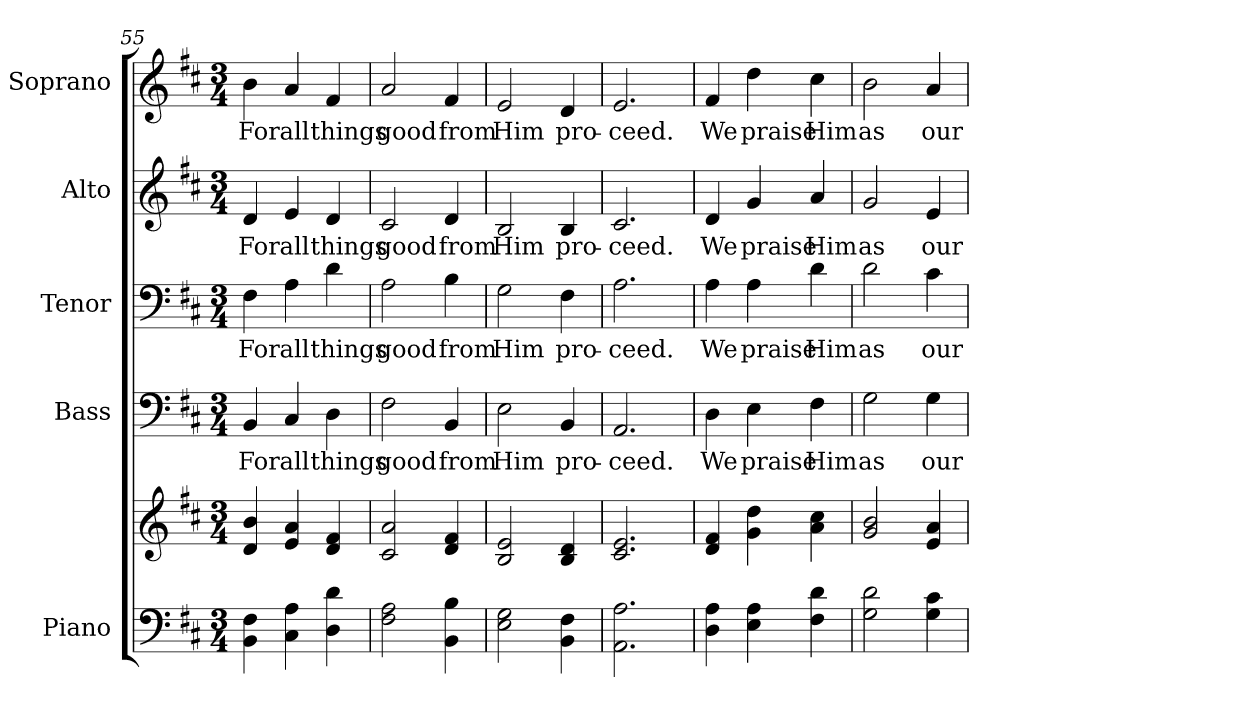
**kern	**kern	**kern	**text	**kern	**text	**kern	**text	**kern	**text
*part5	*part5	*part4	*part4	*part3	*part3	*part2	*part2	*part1	*part1
*staff6	*staff5	*staff4	*staff4	*staff3	*staff3	*staff2	*staff2	*staff1	*staff1
*I"Piano	*	*I"Bass	*	*I"Tenor	*	*I"Alto	*	*I"Soprano	*
*I'Pno.	*	*I'B.	*	*I'T.	*	*I'A.	*	*I'S.	*
!!LO:PB:g=z
*clefF4	*clefG2	*clefF4	*	*clefF4	*	*clefG2	*	*clefG2	*
*k[f#c#]	*k[f#c#]	*k[f#c#]	*	*k[f#c#]	*	*k[f#c#]	*	*k[f#c#]	*
*D:	*D:	*D:	*	*D:	*	*D:	*	*D:	*
*M3/4	*M3/4	*M3/4	*	*M3/4	*	*M3/4	*	*M3/4	*
=55	=55	=55	=55	=55	=55	=55	=55	=55	=55
!	!	!	!LO:LY:b:color=#000000	!	!	!	!	!	!
!	!	!	!	!	!LO:LY:b:color=#000000	!	!	!	!
!	!	!	!	!	!	!	!LO:LY:b:color=#000000	!	!
!	!	!	!	!	!	!	!	!	!LO:LY:b:color=#000000
4BBi\ 4F#i	4di/ 4bi	4BBi/	For	4F#i\	For	4di/	For	4bi\	For
!	!	!	!LO:LY:b:color=#000000	!	!	!	!	!	!
!	!	!	!	!	!LO:LY:b:color=#000000	!	!	!	!
!	!	!	!	!	!	!	!LO:LY:b:color=#000000	!	!
!	!	!	!	!	!	!	!	!	!LO:LY:b:color=#000000
4C#i\ 4Ai	4ei/ 4ai	4C#i/	all	4Ai\	all	4ei/	all	4ai/	all
!	!	!	!LO:LY:b:color=#000000	!	!	!	!	!	!
!	!	!	!	!	!LO:LY:b:color=#000000	!	!	!	!
!	!	!	!	!	!	!	!LO:LY:b:color=#000000	!	!
!	!	!	!	!	!	!	!	!	!LO:LY:b:color=#000000
4Di\ 4di	4di/ 4f#i	4Di\	things	4di\	things	4di/	things	4f#i/	things
=56	=56	=56	=56	=56	=56	=56	=56	=56	=56
!	!	!	!LO:LY:b:color=#000000	!	!	!	!	!	!
!	!	!	!	!	!LO:LY:b:color=#000000	!	!	!	!
!	!	!	!	!	!	!	!LO:LY:b:color=#000000	!	!
!	!	!	!	!	!	!	!	!	!LO:LY:b:color=#000000
2F#i\ 2Ai	2c#i/ 2ai	2F#i\	good	2Ai\	good	2c#i/	good	2ai/	good
!	!	!	!LO:LY:b:color=#000000	!	!	!	!	!	!
!	!	!	!	!	!LO:LY:b:color=#000000	!	!	!	!
!	!	!	!	!	!	!	!LO:LY:b:color=#000000	!	!
!	!	!	!	!	!	!	!	!	!LO:LY:b:color=#000000
4BBi\ 4Bi	4di/ 4f#i	4BBi/	from	4Bi\	from	4di/	from	4f#i/	from
=57	=57	=57	=57	=57	=57	=57	=57	=57	=57
!	!	!	!LO:LY:b:color=#000000	!	!	!	!	!	!
!	!	!	!	!	!LO:LY:b:color=#000000	!	!	!	!
!	!	!	!	!	!	!	!LO:LY:b:color=#000000	!	!
!	!	!	!	!	!	!	!	!	!LO:LY:b:color=#000000
2Ei\ 2Gi	2Bi/ 2ei	2Ei\	Him	2Gi\	Him	2Bi/	Him	2ei/	Him
!	!	!	!LO:LY:b:color=#000000	!	!	!	!	!	!
!	!	!	!	!	!LO:LY:b:color=#000000	!	!	!	!
!	!	!	!	!	!	!	!LO:LY:b:color=#000000	!	!
!	!	!	!	!	!	!	!	!	!LO:LY:b:color=#000000
4BBi\ 4F#i	4Bi/ 4di	4BBi/	pro-	4F#i\	pro-	4Bi/	pro-	4di/	pro-
!!LO:PB:g=z
=58	=58	=58	=58	=58	=58	=58	=58	=58	=58
!	!	!	!LO:LY:b:color=#000000	!	!	!	!	!	!
!	!	!	!	!	!LO:LY:b:color=#000000	!	!	!	!
!	!	!	!	!	!	!	!LO:LY:b:color=#000000	!	!
!	!	!	!	!	!	!	!	!	!LO:LY:b:color=#000000
2.AAi\ 2.Ai	2.c#i/ 2.ei	2.AAi/	-ceed.	2.Ai\	-ceed.	2.c#i/	-ceed.	2.ei/	-ceed.
=59	=59	=59	=59	=59	=59	=59	=59	=59	=59
!	!	!	!LO:LY:b:color=#000000	!	!	!	!	!	!
!	!	!	!	!	!LO:LY:b:color=#000000	!	!	!	!
!	!	!	!	!	!	!	!LO:LY:b:color=#000000	!	!
!	!	!	!	!	!	!	!	!	!LO:LY:b:color=#000000
4Di\ 4Ai	4di/ 4f#i	4Di\	We	4Ai\	We	4di/	We	4f#i/	We
!	!	!	!LO:LY:b:color=#000000	!	!	!	!	!	!
!	!	!	!	!	!LO:LY:b:color=#000000	!	!	!	!
!	!	!	!	!	!	!	!LO:LY:b:color=#000000	!	!
!	!	!	!	!	!	!	!	!	!LO:LY:b:color=#000000
4Ei\ 4Ai	4gi\ 4ddi	4Ei\	praise	4Ai\	praise	4gi/	praise	4ddi\	praise
!	!	!	!LO:LY:b:color=#000000	!	!	!	!	!	!
!	!	!	!	!	!LO:LY:b:color=#000000	!	!	!	!
!	!	!	!	!	!	!	!LO:LY:b:color=#000000	!	!
!	!	!	!	!	!	!	!	!	!LO:LY:b:color=#000000
4F#i\ 4di	4ai\ 4cc#i	4F#i\	Him	4di\	Him	4ai/	Him	4cc#i\	Him
=60	=60	=60	=60	=60	=60	=60	=60	=60	=60
!	!	!	!LO:LY:b:color=#000000	!	!	!	!	!	!
!	!	!	!	!	!LO:LY:b:color=#000000	!	!	!	!
!	!	!	!	!	!	!	!LO:LY:b:color=#000000	!	!
!	!	!	!	!	!	!	!	!	!LO:LY:b:color=#000000
2Gi\ 2di	2gi/ 2bi	2Gi\	as	2di\	as	2gi/	as	2bi\	as
!	!	!	!LO:LY:b:color=#000000	!	!	!	!	!	!
!	!	!	!	!	!LO:LY:b:color=#000000	!	!	!	!
!	!	!	!	!	!	!	!LO:LY:b:color=#000000	!	!
!	!	!	!	!	!	!	!	!	!LO:LY:b:color=#000000
4Gi\ 4c#i	4ei/ 4ai	4Gi\	our	4c#i\	our	4ei/	our	4ai/	our
=	=	=	=	=	=	=	=	=	=
*-	*-	*-	*-	*-	*-	*-	*-	*-	*-
